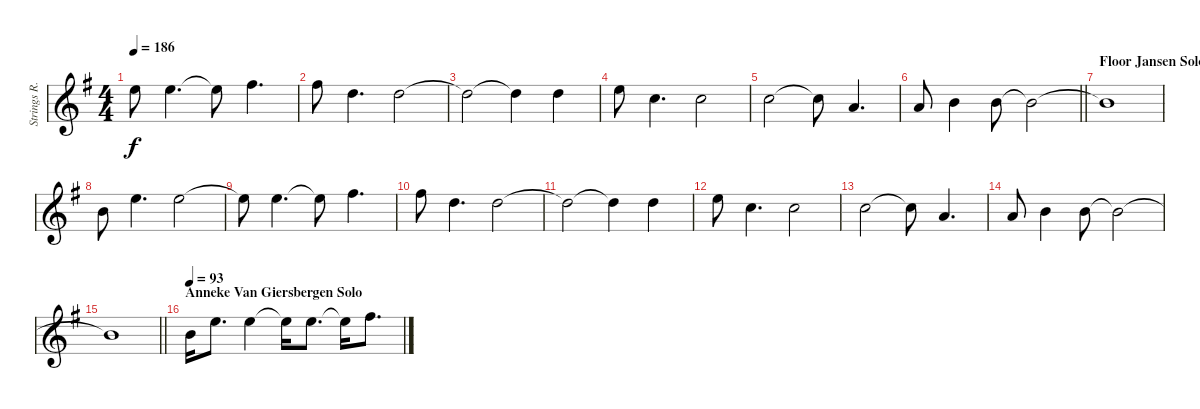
\track ("Strings R.H. - Arjen Lucassen" "Strings R.") {instrument stringensemble1}
\staff {score}
\tuning (E5 B4 G4 D4 A3 E3) {hide}
\ts (4 4)
\tempo 186
\clef g2
\ks eminor
0.1{t}.8{dy f} 0.1.4{d} 0.1{t}.8 2.1.4{d} |
2.1.8 3.2.4{d} 3.2.2 |
3.2{t}.2 3.2{t}.4 3.2.4 |
0.1.8 1.2.4{d} 1.2.2 |
1.2.2 1.2{t}.8 2.3.4{d} |
\barLineRight lightlight
2.3.8 0.2.4 0.2.8 0.2{t}.2 |
\section ("" "Floor Jansen Solo")
0.2{t}.1 |
0.2.8 0.1.4{d} 0.1.2 |
0.1{t}.8 0.1.4{d} 0.1{t}.8 2.1.4{d} |
2.1.8 3.2.4{d} 3.2.2 |
3.2{t}.2 3.2{t}.4 3.2.4 |
0.1.8 1.2.4{d} 1.2.2 |
1.2.2 1.2{t}.8 2.3.4{d} |
2.3.8 0.2.4 0.2.8 0.2{t}.2 |
\barLineRight lightlight
0.2{t}.1 |
\section ("" "Anneke Van Giersbergen Solo")
\tempo 93
0.2.16 0.1.8{d} 0.1.4 0.1{t}.16 0.1.8{d} 0.1{t}.16 2.1.8{d}
